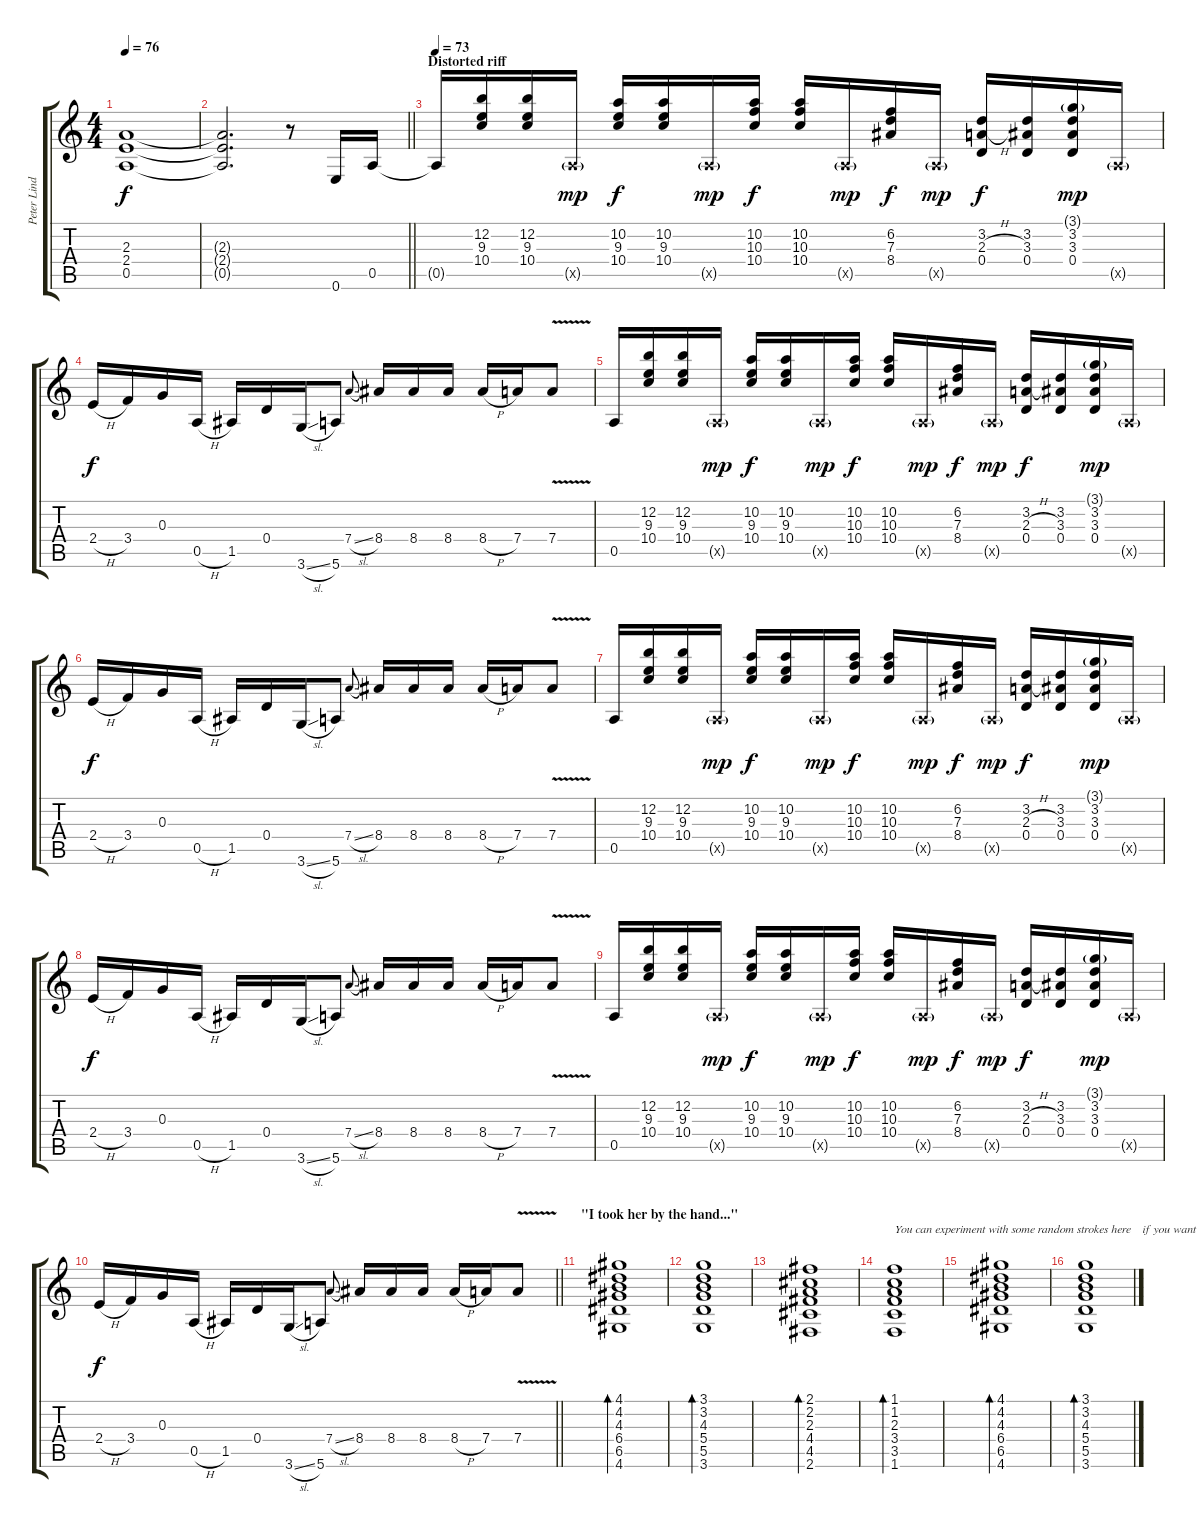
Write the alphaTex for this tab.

\track ("Peter Lindgren" "Peter Lind") {instrument acousticguitarsteel}
\staff {score tabs}
\tuning (E4 B3 G3 D3 A2 E2) {hide}
\ts (4 4)
\tempo 76
\clef g2
\ks c
(2.3{t} 2.4{t} 0.5{t}).1{dy f volume 5} |
\barLineRight lightlight
(2.3{t} 2.4{t} 0.5{t}).2{d} r.8 0.6.16{volume 13} 0.5.16 |
\section ("" "Distorted riff")
\tempo 73
0.5{t}.16 (12.2 9.3 10.4).16 (12.2 9.3 10.4).16 0.5{g x}.16{dy mp} (10.2 9.3 10.4).16{dy f} (10.2 9.3 10.4).16 0.5{g x}.16{dy mp} (10.2 10.3 10.4).16{dy f} (10.2 10.3 10.4).16 0.5{g x}.16{dy mp} (6.2 7.3 8.4).16{dy f} 0.5{g x}.16{dy mp} (3.2 2.3{h} 0.4).16{dy f} (3.2 3.3 0.4).16 (3.1{g} 3.2 3.3 0.4).16{dy mp} 0.5{g x}.16 |
2.4{h}.16{dy f} 3.4.16 0.3.16 0.5{h}.16 1.5.16 0.4.16 3.6{sl}.16 5.6.8 7.4{sl}.8{gr onbeat} 8.4.16 8.4.16 8.4.16 8.4{h}.16 7.4.16 7.4{v}.8 |
0.5.16 (12.2 9.3 10.4).16 (12.2 9.3 10.4).16 0.5{g x}.16{dy mp} (10.2 9.3 10.4).16{dy f} (10.2 9.3 10.4).16 0.5{g x}.16{dy mp} (10.2 10.3 10.4).16{dy f} (10.2 10.3 10.4).16 0.5{g x}.16{dy mp} (6.2 7.3 8.4).16{dy f} 0.5{g x}.16{dy mp} (3.2 2.3{h} 0.4).16{dy f} (3.2 3.3 0.4).16 (3.1{g} 3.2 3.3 0.4).16{dy mp} 0.5{g x}.16 |
2.4{h}.16{dy f} 3.4.16 0.3.16 0.5{h}.16 1.5.16 0.4.16 3.6{sl}.16 5.6.8 7.4{sl}.8{gr onbeat} 8.4.16 8.4.16 8.4.16 8.4{h}.16 7.4.16 7.4{v}.8 |
0.5.16 (12.2 9.3 10.4).16 (12.2 9.3 10.4).16 0.5{g x}.16{dy mp} (10.2 9.3 10.4).16{dy f} (10.2 9.3 10.4).16 0.5{g x}.16{dy mp} (10.2 10.3 10.4).16{dy f} (10.2 10.3 10.4).16 0.5{g x}.16{dy mp} (6.2 7.3 8.4).16{dy f} 0.5{g x}.16{dy mp} (3.2 2.3{h} 0.4).16{dy f} (3.2 3.3 0.4).16 (3.1{g} 3.2 3.3 0.4).16{dy mp} 0.5{g x}.16 |
2.4{h}.16{dy f} 3.4.16 0.3.16 0.5{h}.16 1.5.16 0.4.16 3.6{sl}.16 5.6.8 7.4{sl}.8{gr onbeat} 8.4.16 8.4.16 8.4.16 8.4{h}.16 7.4.16 7.4{v}.8 |
0.5.16 (12.2 9.3 10.4).16 (12.2 9.3 10.4).16 0.5{g x}.16{dy mp} (10.2 9.3 10.4).16{dy f} (10.2 9.3 10.4).16 0.5{g x}.16{dy mp} (10.2 10.3 10.4).16{dy f} (10.2 10.3 10.4).16 0.5{g x}.16{dy mp} (6.2 7.3 8.4).16{dy f} 0.5{g x}.16{dy mp} (3.2 2.3{h} 0.4).16{dy f} (3.2 3.3 0.4).16 (3.1{g} 3.2 3.3 0.4).16{dy mp} 0.5{g x}.16 |
\barLineRight lightlight
2.4{h}.16{dy f} 3.4.16 0.3.16 0.5{h}.16 1.5.16 0.4.16 3.6{sl}.16 5.6.8 7.4{sl}.8{gr onbeat} 8.4.16 8.4.16 8.4.16 8.4{h}.16 7.4.16 7.4{v}.8 |
\section ("" "\"I took her by the hand...\"")
(4.1 4.2 4.3 6.4 6.5 4.6).1{bd 30} |
(3.1 3.2 4.3 5.4 5.5 3.6).1{bd 30} |
(2.1 2.2 2.3 4.4 4.5 2.6).1{bd 30} |
(1.1 1.2 2.3 3.4 3.5 1.6).1{bd 30 txt "You can experiment with some random strokes here"} |
(4.1 4.2 4.3 6.4 6.5 4.6).1{bd 30} |
(3.1 3.2 4.3 5.4 5.5 3.6).1{bd 30 txt "                   if you want"}
